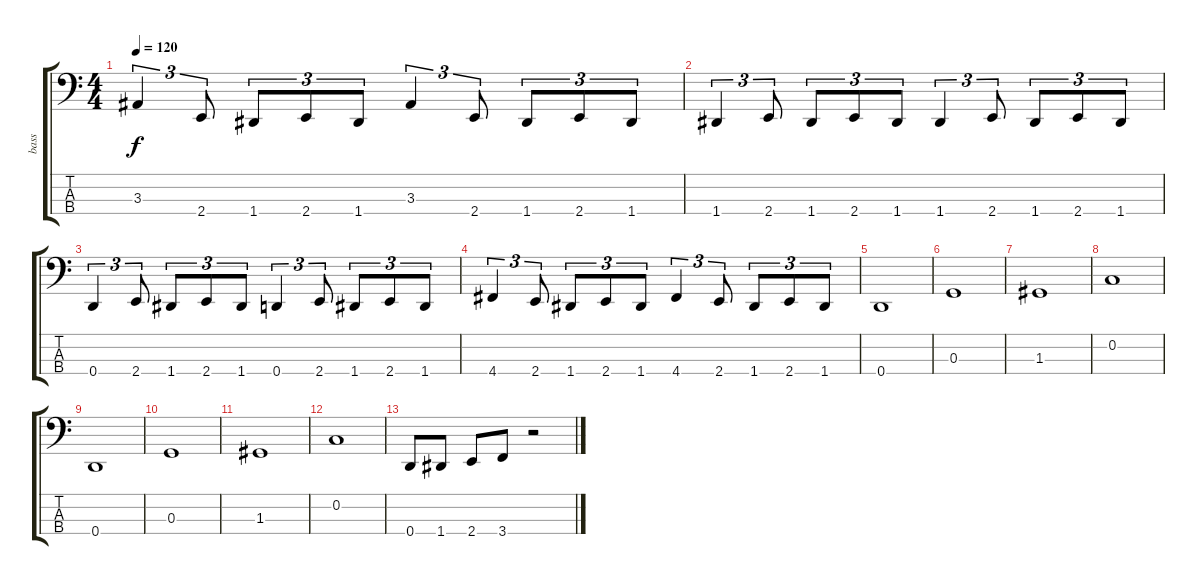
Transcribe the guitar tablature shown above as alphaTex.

\track ("bass" "bass") {instrument electricbassfinger}
\staff {score tabs}
\tuning (D2 C2 G1 D1) {hide}
\ts (4 4)
\tempo 120
\clef f4
\ks c
3.3.4{tu (3 2) dy f} 2.4.8{tu (3 2)} 1.4.8{tu (3 2)} 2.4.8{tu (3 2)} 1.4.8{tu (3 2)} 3.3.4{tu (3 2)} 2.4.8{tu (3 2)} 1.4.8{tu (3 2)} 2.4.8{tu (3 2)} 1.4.8{tu (3 2)} |
1.4.4{tu (3 2)} 2.4.8{tu (3 2)} 1.4.8{tu (3 2)} 2.4.8{tu (3 2)} 1.4.8{tu (3 2)} 1.4.4{tu (3 2)} 2.4.8{tu (3 2)} 1.4.8{tu (3 2)} 2.4.8{tu (3 2)} 1.4.8{tu (3 2)} |
0.4.4{tu (3 2)} 2.4.8{tu (3 2)} 1.4.8{tu (3 2)} 2.4.8{tu (3 2)} 1.4.8{tu (3 2)} 0.4.4{tu (3 2)} 2.4.8{tu (3 2)} 1.4.8{tu (3 2)} 2.4.8{tu (3 2)} 1.4.8{tu (3 2)} |
4.4.4{tu (3 2)} 2.4.8{tu (3 2)} 1.4.8{tu (3 2)} 2.4.8{tu (3 2)} 1.4.8{tu (3 2)} 4.4.4{tu (3 2)} 2.4.8{tu (3 2)} 1.4.8{tu (3 2)} 2.4.8{tu (3 2)} 1.4.8{tu (3 2)} |
0.4.1 |
0.3.1 |
1.3.1 |
0.2.1 |
0.4.1 |
0.3.1 |
1.3.1 |
0.2.1 |
0.4.8 1.4.8 2.4.8 3.4.8 r.2
